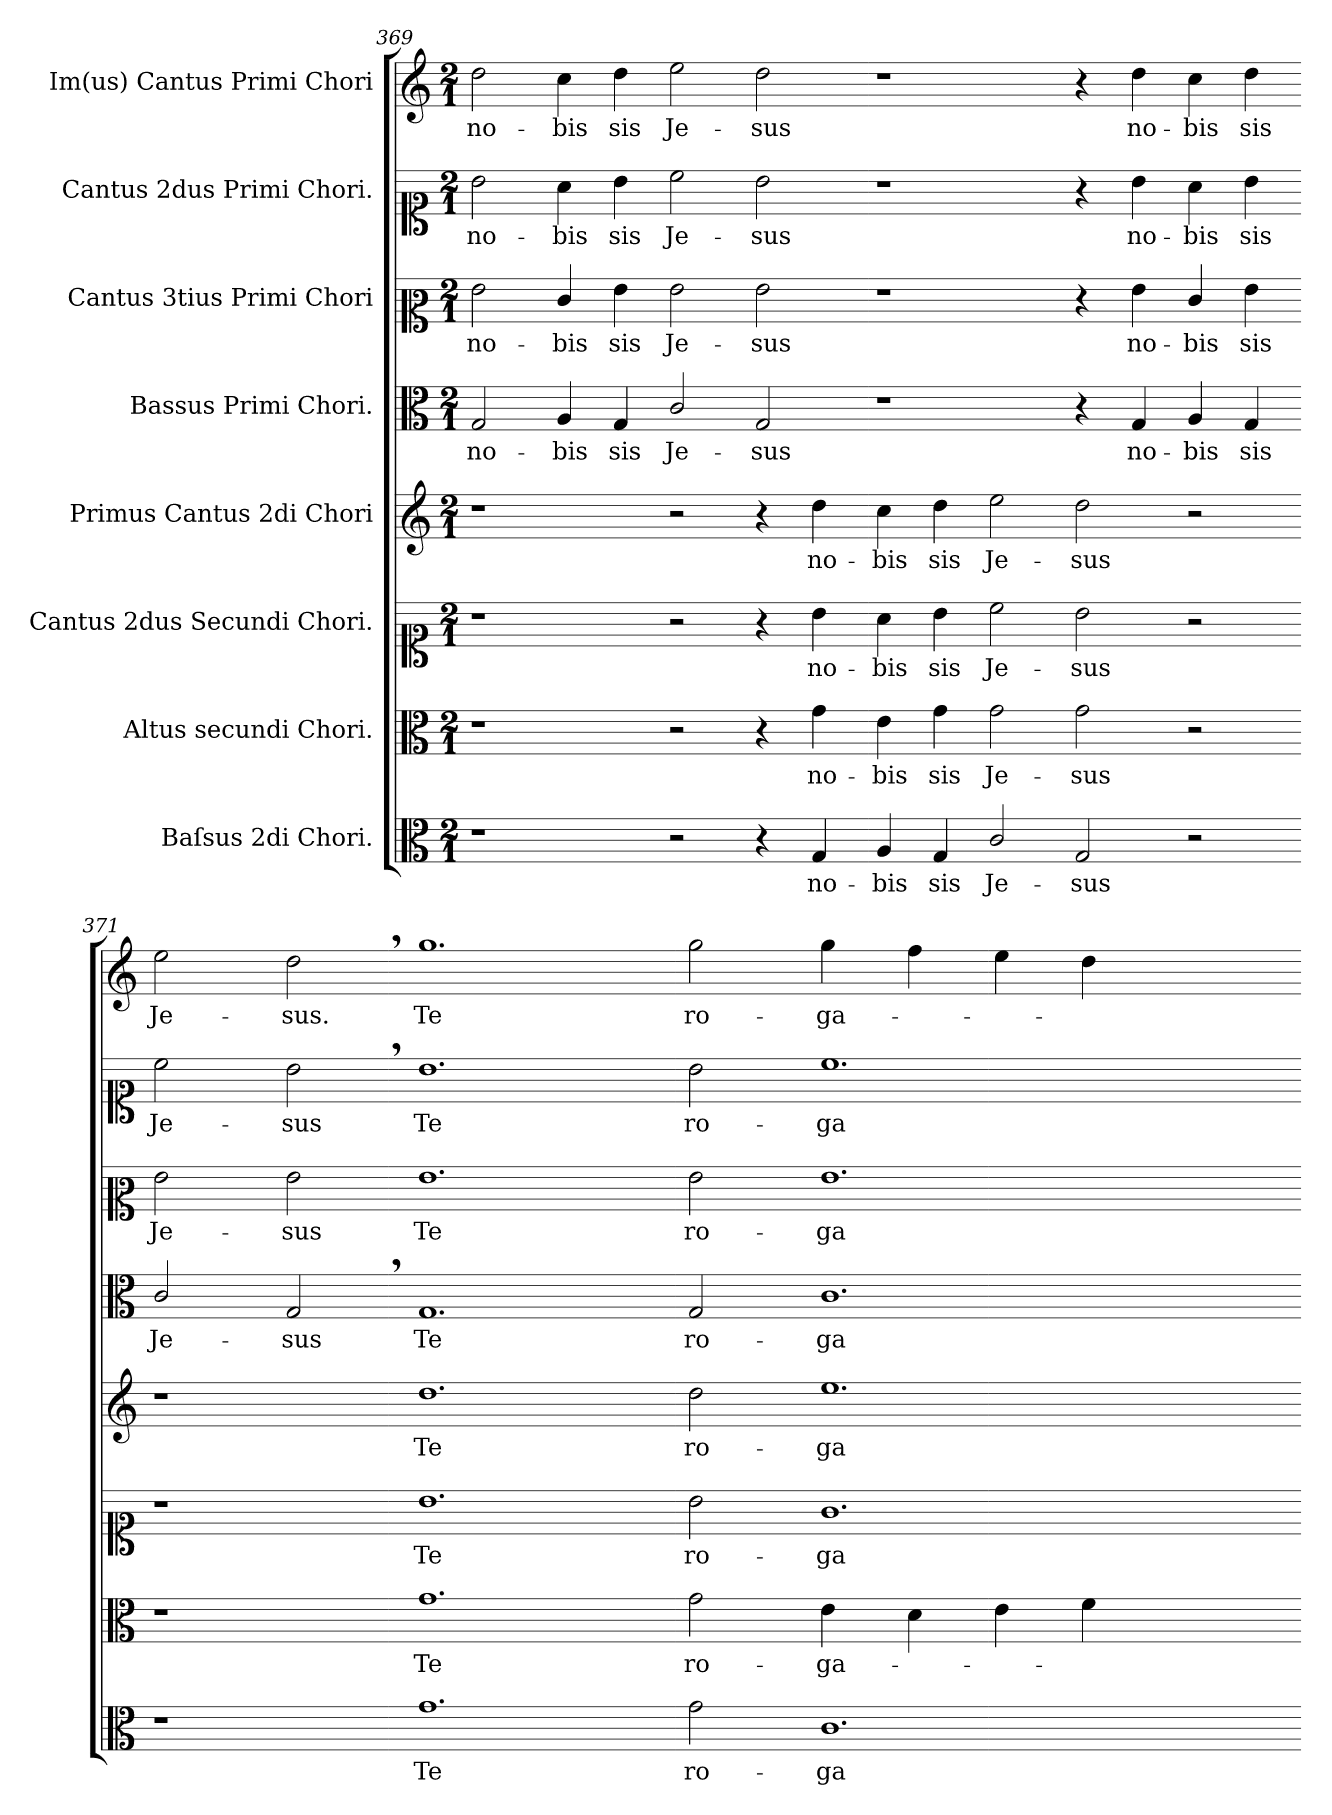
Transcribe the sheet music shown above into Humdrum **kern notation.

**kern	**text	**kern	**text	**kern	**text	**kern	**text	**kern	**text	**kern	**text	**kern	**text	**kern	**text
*part8	*part8	*part7	*part7	*part6	*part6	*part5	*part5	*part4	*part4	*part3	*part3	*part2	*part2	*part1	*part1
*staff8	*staff8	*staff7	*staff7	*staff6	*staff6	*staff5	*staff5	*staff4	*staff4	*staff3	*staff3	*staff2	*staff2	*staff1	*staff1
*I"Baſsus 2di Chori.	*	*I"Altus secundi Chori.	*	*I"Cantus 2dus Secundi Chori.	*	*I"Primus Cantus 2di Chori	*	*I"Bassus Primi Chori.	*	*I"Cantus 3tius Primi Chori	*	*I"Cantus 2dus Primi Chori.	*	*I"Im(us) Cantus Primi Chori	*
*clefC3	*	*clefC3	*	*clefC1	*	*clefG2	*	*clefC3	*	*clefC2	*	*clefC1	*	*clefG2	*
*k[]	*	*k[]	*	*k[]	*	*k[]	*	*k[]	*	*k[]	*	*k[]	*	*k[]	*
*M2/1	*	*M2/1	*	*M2/1	*	*M2/1	*	*M2/1	*	*M2/1	*	*M2/1	*	*M2/1	*
=369	=369	=369	=369	=369	=369	=369	=369	=369	=369	=369	=369	=369	=369	=369	=369
1r	.	1r	.	1r	.	1r	.	2G/	no-	2g\	no-	2b\	no-	2dd\	no-
.	.	.	.	.	.	.	.	4A/	-bis	4e/	-bis	4a\	-bis	4cc\	-bis
.	.	.	.	.	.	.	.	4G/	sis	4g\	sis	4b\	sis	4dd\	sis
2r	.	2r	.	2r	.	2r	.	2c/	Je-	2g\	Je-	2cc\	Je-	2ee\	Je-
4r	.	4r	.	4r	.	4r	.	2G/	-sus	2g\	-sus	2b\	-sus	2dd\	-sus
4G/	no-	4g\	no-	4b\	no-	4dd\	no-	.	.	.	.	.	.	.	.
=370-	=370-	=370-	=370-	=370-	=370-	=370-	=370-	=370-	=370-	=370-	=370-	=370-	=370-	=370-	=370-
4A/	-bis	4e\	-bis	4a\	-bis	4cc\	-bis	1r	.	1r	.	1r	.	1r	.
4G/	sis	4g\	sis	4b\	sis	4dd\	sis	.	.	.	.	.	.	.	.
2c/	Je-	2g\	Je-	2cc\	Je-	2ee\	Je-	.	.	.	.	.	.	.	.
2G/	-sus	2g\	-sus	2b\	-sus	2dd\	-sus	4r	.	4r	.	4r	.	4r	.
.	.	.	.	.	.	.	.	4G/	no-	4g\	no-	4b\	no-	4dd\	no-
2r	.	2r	.	2r	.	2r	.	4A/	-bis	4e/	-bis	4a\	-bis	4cc\	-bis
.	.	.	.	.	.	.	.	4G/	sis	4g\	sis	4b\	sis	4dd\	sis
=371-	=371-	=371-	=371-	=371-	=371-	=371-	=371-	=371-	=371-	=371-	=371-	=371-	=371-	=371-	=371-
1r	.	1r	.	1r	.	1r	.	2c/	Je-	2g\	Je-	2cc\	Je-	2ee\	Je-
.	.	.	.	.	.	.	.	2G,</	-sus	2g\	-sus	2b,<\	-sus	2dd,<\	-sus.
1.g	Te	1.g	Te	1.b	Te	1.dd	Te	1.G	Te	1.g	Te	1.b	Te	1.gg	Te
=372-	=372-	=372-	=372-	=372-	=372-	=372-	=372-	=372-	=372-	=372-	=372-	=372-	=372-	=372-	=372-
2g\	ro-	2g\	ro-	2b\	ro-	2dd\	ro-	2G/	ro-	2g\	ro-	2b\	ro-	2gg\	ro-
1.c	-ga-	4e\	-ga-	1.g	-ga-	1.ee	-ga-	1.c	-ga-	1.g	-ga-	1.cc	-ga-	4gg\	-ga-
.	.	4d\	.	.	.	.	.	.	.	.	.	.	.	4ff\	.
.	.	4e\	.	.	.	.	.	.	.	.	.	.	.	4ee\	.
.	.	4f\	.	.	.	.	.	.	.	.	.	.	.	4dd\	.
.	.	2ryy	.	.	.	.	.	.	.	.	.	.	.	2ryy	.
=-	=-	=-	=-	=-	=-	=-	=-	=-	=-	=-	=-	=-	=-	=-	=-
*-	*-	*-	*-	*-	*-	*-	*-	*-	*-	*-	*-	*-	*-	*-	*-
